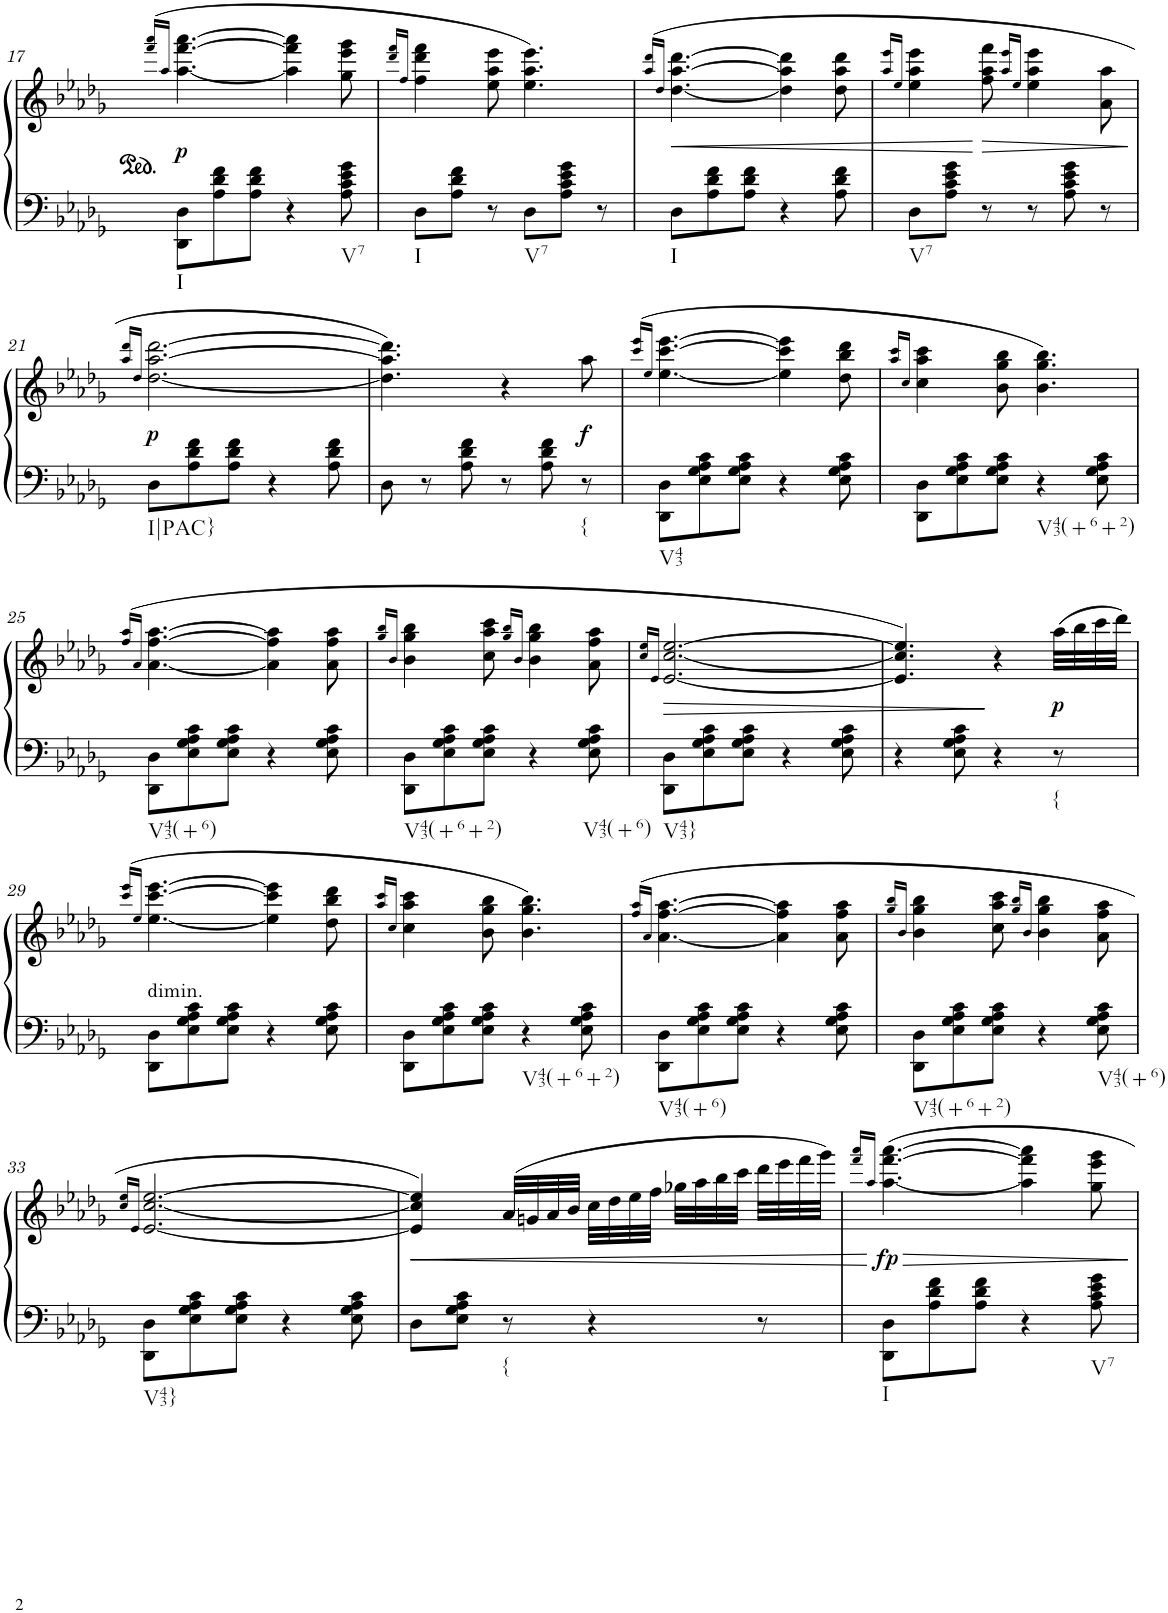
**kern	**kern	**dynam
*part1	*part1	*part1
*staff2	*staff1	*staff1/2
*I"Piano	*	*
*I'Pno.	*	*
!!LO:PB:g=z
*clefG2	*clefG2	*
*k[b-e-a-d-g-]	*k[b-e-a-d-g-]	*
*M6/8	*M6/8	*
=17	=17	=17
.	(16qfff/ 16qaaa-/LL	.
.	16qaa-/JJ_	.
!LO:TX:b:t=I	!	!
!	!	!LO:DY:b
8DD-\ 8D-\L	[4.aa-\ [4.fff\ [4.aaa-\	p
8A-\ 8d-\ 8f\	.	.
8A-\ 8d-\ 8f\J	.	.
4r	4aa-\] 4fff\] 4aaa-\]	.
!LO:TX:b:t=V7	!	!
8A-\ 8c\ 8e-\ 8g-\	8gg-\ 8eee-\ 8ggg-\	.
=18	=18	=18
.	16qddd-/ 16qfff/LL	.
.	16qff/JJ_	.
!LO:TX:b:t=I	!	!
8D-\L	4ff\ 4ddd-\ 4fff\	.
8A-\ 8d-\ 8f\J	.	.
8r	8ee-\ 8aa-\ 8eee-\	.
!LO:TX:b:t=V7	!	!
8D-\L	4.ee-\ 4.aa-\ 4.eee-\)	.
8A-\ 8c\ 8e-\ 8g-\J	.	.
8r	.	.
=19	=19	=19
.	(16qaa-/ 16qddd-/LL	.
.	16qdd-/JJ_	.
!LO:TX:b:t=I	!	!
!	!	!LO:HP:b
8D-\L	[4.dd-\ [4.aa-\ [4.ddd-\	<
8A-\ 8d-\ 8f\	.	.
8A-\ 8d-\ 8f\J	.	.
4r	4dd-\] 4aa-\] 4ddd-\]	.
8A-\ 8d-\ 8f\	8dd-\ 8aa-\ 8ddd-\	.
=20	=20	=20
.	16qaa-/ 16qeee-/LL	.
.	16qee-/JJ_	.
!LO:TX:b:t=V7	!	!
8D-\L	4ee-\ 4aa-\ 4eee-\	.
8A-\ 8c\ 8e-\ 8g-\J	.	.
!	!	!LO:HP:n=1:b
8r	8ff\ 8aa-\ 8fff\	[ >
.	16qaa-/ 16qeee-/LL	.
.	16qee-/JJ_	.
8r	4ee-\ 4aa-\ 4eee-\	.
8A-\ 8c\ 8e-\ 8g-\	.	.
8r	8a-\ 8aa-\	.
.	.	]
!!LO:LB:g=z
=21	=21	=21
.	16qaa-/ 16qddd-/LL	.
.	16qdd-/JJ_	.
!LO:TX:b:t=I|PAC}	!	!
!	!	!LO:DY:b
8D-\L	[2.dd-\ [2.aa-\ [2.ddd-\	p
8A-\ 8d-\ 8f\	.	.
8A-\ 8d-\ 8f\J	.	.
4r	.	.
8A-\ 8d-\ 8f\	.	.
=22	=22	=22
8D-\	4.dd-\] 4.aa-\] 4.ddd-\])	.
8r	.	.
8A-\ 8d-\ 8f\	.	.
8r	4r	.
8A-\ 8d-\ 8f\	.	.
!LO:TX:b:t={	!	!
!	!	!LO:DY:b
8r	8aa-\	f
=23	=23	=23
.	(16qccc/ 16qeee-/LL	.
.	16qee-/JJ_	.
!LO:TX:b:t=V43	!	!
8DD-\ 8D-\L	[4.ee-\ [4.ccc\ [4.eee-\	.
8E-\ 8G-\ 8A-\ 8c\	.	.
8E-\ 8G-\ 8A-\ 8c\J	.	.
4r	4ee-\] 4ccc\] 4eee-\]	.
8E-\ 8G-\ 8A-\ 8c\	8dd-\ 8bb-\ 8ddd-\	.
=24	=24	=24
.	16qaa-/ 16qccc/LL	.
.	16qcc/JJ_	.
8DD-\ 8D-\L	4cc\ 4aa-\ 4ccc\	.
8E-\ 8G-\ 8A-\ 8c\	.	.
8E-\ 8G-\ 8A-\ 8c\J	8b-\ 8gg-\ 8bb-\	.
!LO:TX:b:t=V43(+6+2)	!	!
4r	4.b-\ 4.gg-\ 4.bb-\)	.
8E-\ 8G-\ 8A-\ 8c\	.	.
!!LO:LB:g=z
=25	=25	=25
.	(16qff/ 16qaa-/LL	.
.	16qa-/JJ_	.
!LO:TX:b:t=V43(+6)	!	!
8DD-\ 8D-\L	[4.a-\ [4.ff\ [4.aa-\	.
8E-\ 8G-\ 8A-\ 8c\	.	.
8E-\ 8G-\ 8A-\ 8c\J	.	.
4r	4a-\] 4ff\] 4aa-\]	.
8E-\ 8G-\ 8A-\ 8c\	8a-\ 8ff\ 8aa-\	.
=26	=26	=26
.	16qgg-/ 16qbb-/LL	.
.	16qb-/JJ_	.
!LO:TX:b:t=V43(+6+2)	!	!
8DD-\ 8D-\L	4b-\ 4gg-\ 4bb-\	.
8E-\ 8G-\ 8A-\ 8c\	.	.
8E-\ 8G-\ 8A-\ 8c\J	8cc\ 8aa-\ 8ccc\	.
.	16qgg-/ 16qbb-/LL	.
.	16qb-/JJ_	.
4r	4b-\ 4gg-\ 4bb-\	.
!LO:TX:b:t=V43(+6)	!	!
8E-\ 8G-\ 8A-\ 8c\	8a-\ 8ff\ 8aa-\	.
=27	=27	=27
.	16qcc/ 16qee-/LL	.
.	16qe-/JJ_	.
!LO:TX:b:t=V43}	!	!
!	!	!LO:HP:b
8DD-\ 8D-\L	[2.e-/ [2.cc/ [2.ee-/	>
8E-\ 8G-\ 8A-\ 8c\	.	.
8E-\ 8G-\ 8A-\ 8c\J	.	.
4r	.	.
8E-\ 8G-\ 8A-\ 8c\	.	.
=28	=28	=28
4r	4.e-/] 4.cc/] 4.ee-/])	.
8E-\ 8G-\ 8A-\ 8c\	.	.
4r	4r	]
!LO:TX:b:t={	!	!
!	!	!LO:DY:b
8r	(32aa-\LLL	p
.	32bb-\	.
.	32ccc\	.
.	32ddd-\JJJ)	.
!!LO:LB:g=z
=29	=29	=29
.	(16qccc/ 16qeee-/LL	.
.	16qee-/JJ_	.
!	!LO:TX:b:t=dimin.	!
8DD-\ 8D-\L	[4.ee-\ [4.ccc\ [4.eee-\	.
8E-\ 8G-\ 8A-\ 8c\	.	.
8E-\ 8G-\ 8A-\ 8c\J	.	.
4r	4ee-\] 4ccc\] 4eee-\]	.
8E-\ 8G-\ 8A-\ 8c\	8dd-\ 8bb-\ 8ddd-\	.
=30	=30	=30
.	16qaa-/ 16qccc/LL	.
.	16qcc/JJ_	.
8DD-\ 8D-\L	4cc\ 4aa-\ 4ccc\	.
8E-\ 8G-\ 8A-\ 8c\	.	.
8E-\ 8G-\ 8A-\ 8c\J	8b-\ 8gg-\ 8bb-\	.
!LO:TX:b:t=V43(+6+2)	!	!
4r	4.b-\ 4.gg-\ 4.bb-\)	.
8E-\ 8G-\ 8A-\ 8c\	.	.
=31	=31	=31
.	(16qff/ 16qaa-/LL	.
.	16qa-/JJ_	.
!LO:TX:b:t=V43(+6)	!	!
8DD-\ 8D-\L	[4.a-\ [4.ff\ [4.aa-\	.
8E-\ 8G-\ 8A-\ 8c\	.	.
8E-\ 8G-\ 8A-\ 8c\J	.	.
4r	4a-\] 4ff\] 4aa-\]	.
8E-\ 8G-\ 8A-\ 8c\	8a-\ 8ff\ 8aa-\	.
=32	=32	=32
.	16qgg-/ 16qbb-/LL	.
.	16qb-/JJ_	.
!LO:TX:b:t=V43(+6+2)	!	!
8DD-\ 8D-\L	4b-\ 4gg-\ 4bb-\	.
8E-\ 8G-\ 8A-\ 8c\	.	.
8E-\ 8G-\ 8A-\ 8c\J	8cc\ 8aa-\ 8ccc\	.
.	16qgg-/ 16qbb-/LL	.
.	16qb-/JJ_	.
4r	4b-\ 4gg-\ 4bb-\	.
!LO:TX:b:t=V43(+6)	!	!
8E-\ 8G-\ 8A-\ 8c\	8a-\ 8ff\ 8aa-\	.
!!LO:LB:g=z
=33	=33	=33
.	16qcc/ 16qee-/LL	.
.	16qe-/JJ_	.
!LO:TX:b:t=V43}	!	!
8DD-\ 8D-\L	[2.e-/ [2.cc/ [2.ee-/	.
8E-\ 8G-\ 8A-\ 8c\	.	.
8E-\ 8G-\ 8A-\ 8c\J	.	.
4r	.	.
8E-\ 8G-\ 8A-\ 8c\	.	.
=34	=34	=34
!	!	!LO:HP:b
8D-\L	4e-/] 4cc/] 4ee-/])	<
8E-\ 8G-\ 8A-\ 8c\J	.	.
!LO:TX:b:t={	!	!
8r	(32a-/LLL	.
.	32gn/	.
.	32a-/	.
.	32b-/JJJ	.
4r	32cc\LLL	.
.	32dd-\	.
.	32ee-\	.
.	32ff\JJJ	.
.	32gg-X\LLL	.
.	32aa-\	.
.	32bb-\	.
.	32ccc\JJJ	.
8r	32ddd-\LLL	.
.	32eee-\	.
.	32fff\	.
.	32ggg-\JJJ)	.
.	.	[
=35	=35	=35
.	16qfff/ 16qaaa-/LL	.
.	16qaa-/JJ_	.
!LO:TX:b:t=I	!	!
!	!	!LO:HP:b
!	!	!LO:DY:n=1:b
8DD-\ 8D-\L	[4.aa-\ [4.fff\ [4.aaa-\	> fp
8A-\ 8d-\ 8f\	.	.
8A-\ 8d-\ 8f\J	.	.
4r	4aa-\] 4fff\] 4aaa-\]	.
!LO:TX:b:t=V7	!	!
8A-\ 8c\ 8e-\ 8g-\	8gg-\ 8eee-\ 8ggg-\	.
.	.	]
=	=	=
*-	*-	*-
